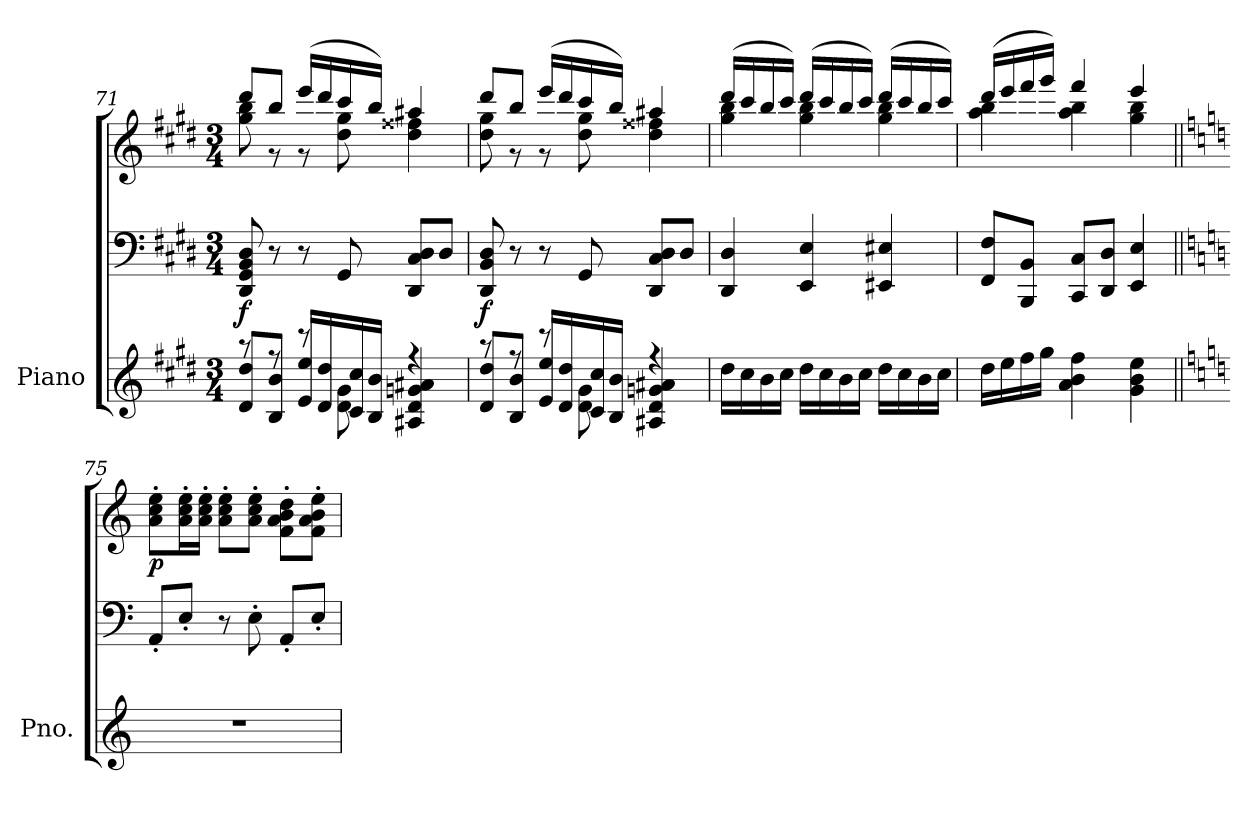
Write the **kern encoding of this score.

**kern	**kern	**kern	**dynam
*part1	*part1	*part1	*part1
*staff3	*staff2	*staff1	*staff1/2/3
*I"Piano	*	*	*
*I'Pno.	*	*	*
*clefG2	*clefF4	*clefG2	*
*k[f#c#g#d#]	*k[f#c#g#d#]	*k[f#c#g#d#]	*
*M3/4	*M3/4	*M3/4	*
=71	=71	=71	=71
*^	*	*^	*
!	!	!	!	!	!LO:DY:b=2
8r	8d#/ 8dd#/L	8DD#/ 8GG#/ 8BB/ 8D#/	8ddd#/L	8gg#\ 8bb\	f
8r	8B/ 8b/J	8r	8bb/J	8r	.
8r	16e/ 16ee/LL	8r	(>16eee/LL	8r	.
.	16d#/ 16dd#/	.	16ddd#/	.	.
8d#\ 8g#\	16c#/ 16cc#/	8GG#/	16ccc#/	8dd#\ 8gg#\	.
.	16B/ 16b/JJ	.	16bb/JJ)	.	.
4r	4A#X/ 4d#/ 4gn/ 4a#X/	8DD#/ 8C#/ 8D#/L	4aa#X/	4dd#\ 4ff##X\	.
.	.	8D#/J	.	.	.
!!LO:LB:g=z	!!
=72	=72	=72	=72	=72	=72
!	!	!	!	!	!LO:DY:b=2
8r	8d#/ 8dd#/L	8DD#/ 8BB/ 8D#/	8ddd#/L	8dd#\ 8gg#\	f
8r	8B/ 8b/J	8r	8bb/J	8r	.
8r	16e/ 16ee/LL	8r	(>16eee/LL	8r	.
.	16d#/ 16dd#/	.	16ddd#/	.	.
8d#\ 8g#\	16c#/ 16cc#/	8GG#/	16ccc#/	8dd#\ 8gg#\	.
.	16B/ 16b/JJ	.	16bb/JJ)	.	.
4r	4A#X/ 4d#/ 4gn/ 4a#X/	8DD#/ 8C#/ 8D#/L	4aa#X/	4dd#\ 4ff##X\	.
.	.	8D#/J	.	.	.
*v	*v	*	*	*	*
=73	=73	=73	=73	=73
16dd#\LL	4DD#/ 4D#/	(>16ddd#/LL	4gg#\ 4bb\	.
16cc#\	.	16ccc#/	.	.
16b\	.	16bb/	.	.
16cc#\JJ	.	16ccc#/JJ)	.	.
16dd#\LL	4EE/ 4E/	(>16ddd#/LL	4gg#\ 4bb\	.
16cc#\	.	16ccc#/	.	.
16b\	.	16bb/	.	.
16cc#\JJ	.	16ccc#/JJ)	.	.
16dd#\LL	4EE#X/ 4E#X/	(>16ddd#/LL	4gg#\ 4bb\	.
16cc#\	.	16ccc#/	.	.
16b\	.	16bb/	.	.
16cc#\JJ	.	16ccc#/JJ)	.	.
=74	=74	=74	=74	=74
16dd#\LL	8FF#/ 8F#/L	(>16ddd#/LL	4aa\ 4bb\	.
16ee\	.	16eee/	.	.
16ff#\	8BBB/ 8BB/J	16fff#/	.	.
16gg#\JJ	.	16ggg#/JJ)	.	.
4a\ 4b\ 4ff#\	8CC#/ 8C#/L	4fff#/	4aa\ 4bb\	.
.	8DD#/ 8D#/J	.	.	.
4g#\ 4b\ 4ee\	4EE/ 4E/	4eee/	4gg#\ 4bb\	.
*	*	*v	*v	*
=75||	=75||	=75||	=75||
*k[]	*k[]	*k[]	*
*	*	*^	*
!	!	!	!	!LO:DY:b
*	*	*v	*v	*
2.r	8AA'/L	8a\' 8cc\' 8ee\'L	p
.	8E'/J	16a\' 16cc\' 16ee\'L	.
.	.	16a\' 16cc\' 16ee\'JJ	.
.	8r	8a\' 8cc\' 8ee\'L	.
.	8E'\	8a\' 8cc\' 8ee\'J	.
.	8AA'/L	8f\' 8a\' 8b\' 8dd\'L	.
.	8E'/J	8f\' 8a\' 8b\' 8ee\'J	.
=	=	=	=
*-	*-	*-	*-
